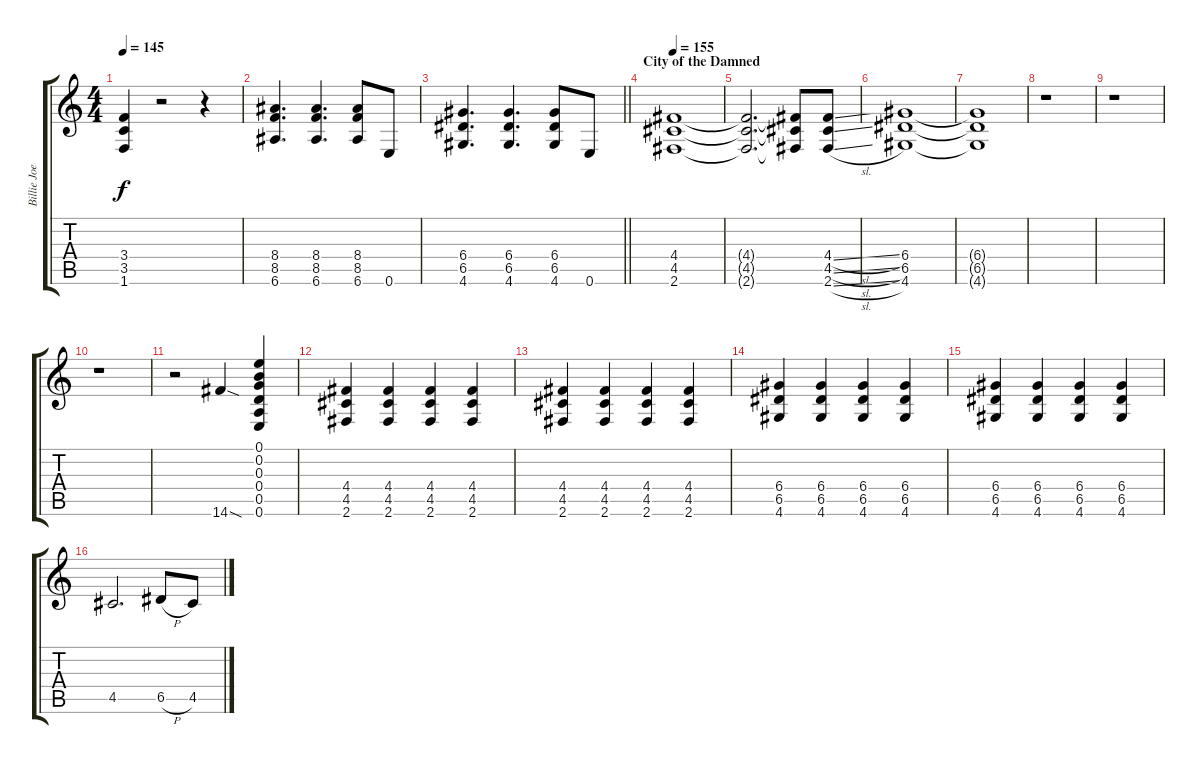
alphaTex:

\track ("Billie Joe" "Billie Joe") {instrument distortionguitar}
\staff {score tabs}
\tuning (E4 B3 G3 D3 A2 E2) {hide}
\ts (4 4)
\tempo 145
\clef g2
\ks c
(3.4 3.5 1.6).4{dy f} r.2 r.4 |
(8.4 8.5 6.6).4{d} (8.4 8.5 6.6).4{d} (8.4 8.5 6.6).8 0.6.8 |
\barLineRight lightlight
(6.4 6.5 4.6).4{d} (6.4 6.5 4.6).4{d} (6.4 6.5 4.6).8 0.6.8 |
\section ("" "City of the Damned")
\tempo 155
(4.4 4.5 2.6).1 |
(4.4{t} 4.5{t} 2.6{t}).2{d} (4.4{t} 4.5{t} 2.6{t}).8 (4.4{sl} 4.5{sl} 2.6{sl}).8 |
(6.4 6.5 4.6).1 |
(6.4{t} 6.5{t} 4.6{t}).1 |
r.1 |
r.1 |
r.1 |
r.2 14.6{sod}.4 (0.1 0.2 0.3 0.4 0.5 0.6).4 |
(4.4 4.5 2.6).4 (4.4 4.5 2.6).4 (4.4 4.5 2.6).4 (4.4 4.5 2.6).4 |
(4.4 4.5 2.6).4 (4.4 4.5 2.6).4 (4.4 4.5 2.6).4 (4.4 4.5 2.6).4 |
(6.4 6.5 4.6).4 (6.4 6.5 4.6).4 (6.4 6.5 4.6).4 (6.4 6.5 4.6).4 |
(6.4 6.5 4.6).4 (6.4 6.5 4.6).4 (6.4 6.5 4.6).4 (6.4 6.5 4.6).4 |
4.5.2{d} 6.5{h}.8 4.5.8
